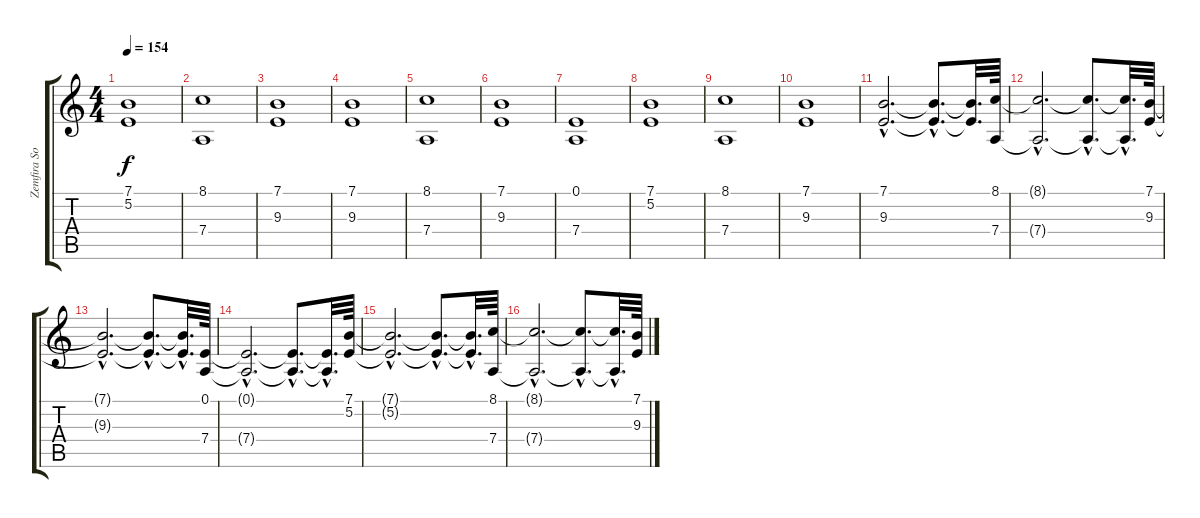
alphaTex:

\track ("Zemfira Sozrela" "Zemfira So") {instrument drawbarorgan}
\staff {score tabs}
\tuning (E4 B3 G3 D3 A2 E2) {hide}
\ts (4 4)
\tempo 154
\clef g2
\ks c
(7.1 5.2).1{dy f} |
(8.1 7.4).1 |
(7.1 9.3).1 |
(7.1 9.3).1 |
(8.1 7.4).1 |
(7.1 9.3).1 |
(0.1 7.4).1 |
(7.1 5.2).1 |
(8.1 7.4).1 |
(7.1 9.3).1 |
(7.1{hac} 9.3{hac}).2{d} (7.1{hac t} 9.3{hac t}).8{d} (7.1{t} 9.3{t}).32{d} (8.1 7.4).64 |
(8.1{hac t} 7.4{hac t}).2{d} (8.1{hac t} 7.4{hac t}).8{d} (8.1{hac t} 7.4{hac t}).32{d} (7.1 9.3).64 |
(7.1{hac t} 9.3{hac t}).2{d} (7.1{hac t} 9.3{hac t}).8{d} (7.1{hac t} 9.3{hac t}).32{d} (0.1 7.4).64 |
(0.1{hac t} 7.4{hac t}).2{d} (0.1{hac t} 7.4{hac t}).8{d} (0.1{hac t} 7.4{hac t}).32{d} (7.1 5.2).64 |
(7.1{hac t} 5.2{hac t}).2{d} (7.1{hac t} 5.2{hac t}).8{d} (7.1{hac t} 5.2{hac t}).32{d} (8.1 7.4).64 |
(8.1{hac t} 7.4{hac t}).2{d} (8.1{hac t} 7.4{hac t}).8{d} (8.1{hac t} 7.4{hac t}).32{d} (7.1 9.3).64
